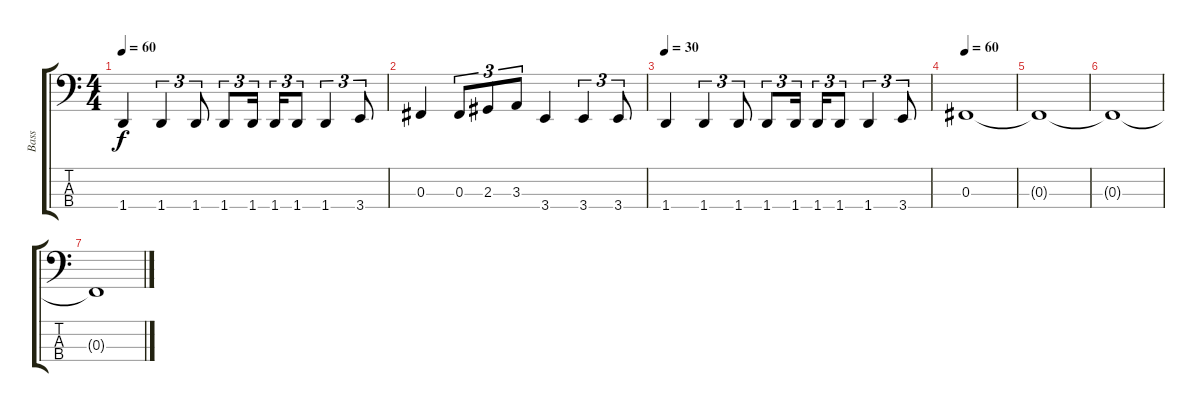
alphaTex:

\track ("Bass" "Bass") {instrument electricbasspick}
\staff {score tabs}
\tuning (E2 B1 Gb1 Db1) {hide}
\ts (4 4)
\tempo 60
\clef f4
\ks c
1.4.4{dy f} 1.4.4{tu (3 2)} 1.4.8{tu (3 2)} 1.4.8{tu (3 2)} 1.4.16{tu (3 2)} 1.4.16{tu (3 2)} 1.4.8{tu (3 2)} 1.4.4{tu (3 2)} 3.4.8{tu (3 2)} |
0.3.4 0.3.8{tu (3 2)} 2.3.8{tu (3 2)} 3.3.8{tu (3 2)} 3.4.4 3.4.4{tu (3 2)} 3.4.8{tu (3 2)} |
\tempo 30
1.4.4 1.4.4{tu (3 2)} 1.4.8{tu (3 2)} 1.4.8{tu (3 2)} 1.4.16{tu (3 2)} 1.4.16{tu (3 2)} 1.4.8{tu (3 2)} 1.4.4{tu (3 2)} 3.4.8{tu (3 2)} |
\tempo 60
0.3.1 |
0.3{t}.1 |
0.3{t}.1 |
0.3{t}.1
